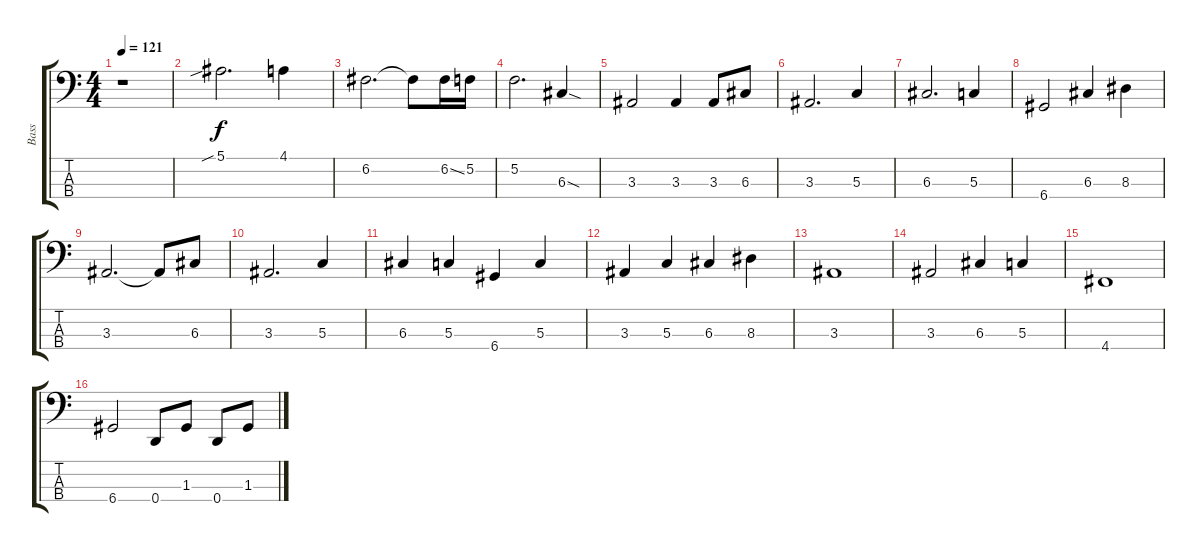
\track ("Bass" "Bass") {instrument electricbassfinger}
\staff {score tabs}
\tuning (F2 C2 G1 D1) {hide}
\ts (4 4)
\tempo 121
\clef f4
\ks c
r.1{dy f instrument electricbassfinger} |
5.1{sib}.2{d} 4.1.4 |
6.2.2{d} 6.2{t}.8 6.2{ss}.16 5.2.16 |
5.2.2{d} 6.3{sod}.4 |
3.3.2 3.3.4 3.3.8 6.3.8 |
3.3.2{d} 5.3.4 |
6.3.2{d} 5.3.4 |
6.4.2 6.3.4 8.3.4 |
3.3.2{d} 3.3{t}.8 6.3.8 |
3.3.2{d} 5.3.4 |
6.3.4 5.3.4 6.4.4 5.3.4 |
3.3.4 5.3.4 6.3.4 8.3.4 |
3.3.1 |
3.3.2 6.3.4 5.3.4 |
4.4.1 |
6.4.2 0.4.8 1.3.8 0.4.8 1.3.8
